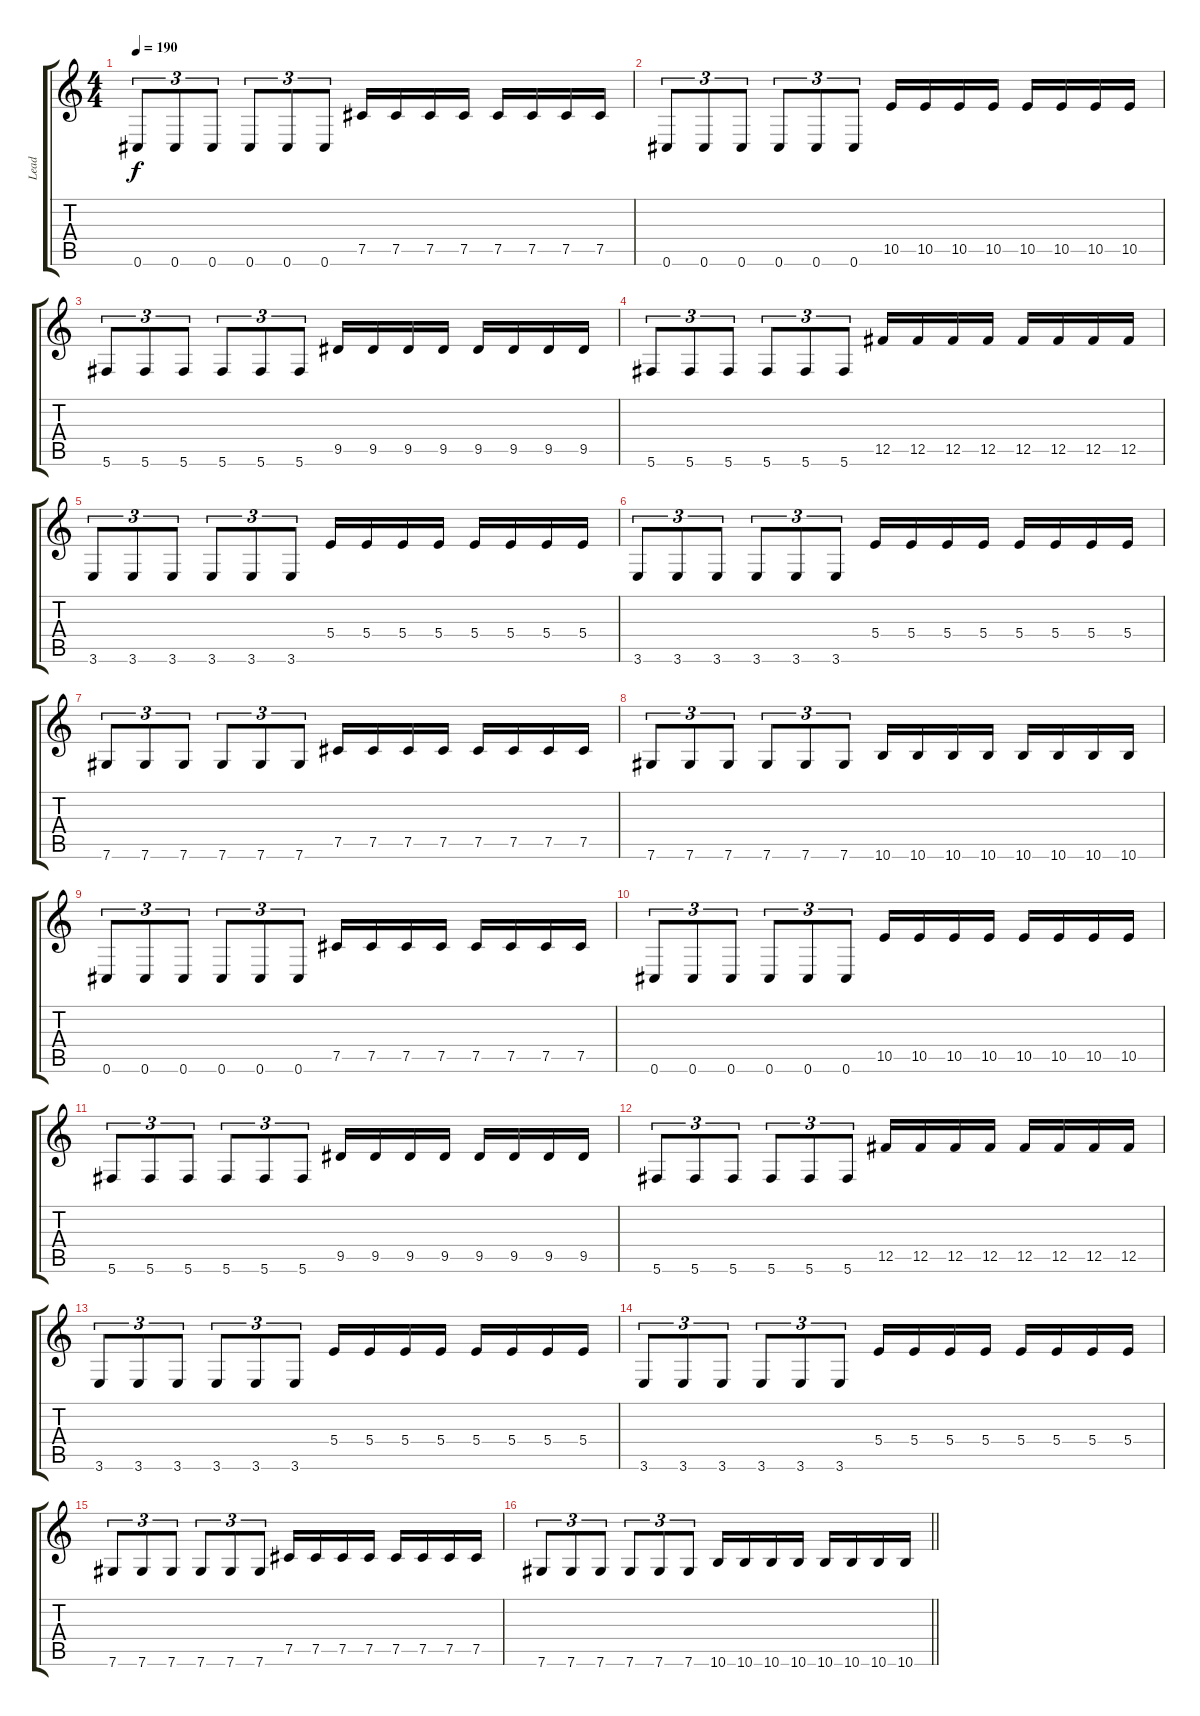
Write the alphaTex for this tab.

\track ("Lead" "Lead") {instrument distortionguitar}
\staff {score tabs}
\tuning (Db4 Ab3 E3 B2 Gb2 Db2) {hide}
\ts (4 4)
\tempo 190
\clef g2
\ks c
0.6.8{tu (3 2) dy f} 0.6.8{tu (3 2)} 0.6.8{tu (3 2)} 0.6.8{tu (3 2)} 0.6.8{tu (3 2)} 0.6.8{tu (3 2)} 7.5.16 7.5.16 7.5.16 7.5.16 7.5.16 7.5.16 7.5.16 7.5.16 |
0.6.8{tu (3 2)} 0.6.8{tu (3 2)} 0.6.8{tu (3 2)} 0.6.8{tu (3 2)} 0.6.8{tu (3 2)} 0.6.8{tu (3 2)} 10.5.16 10.5.16 10.5.16 10.5.16 10.5.16 10.5.16 10.5.16 10.5.16 |
5.6.8{tu (3 2)} 5.6.8{tu (3 2)} 5.6.8{tu (3 2)} 5.6.8{tu (3 2)} 5.6.8{tu (3 2)} 5.6.8{tu (3 2)} 9.5.16 9.5.16 9.5.16 9.5.16 9.5.16 9.5.16 9.5.16 9.5.16 |
5.6.8{tu (3 2)} 5.6.8{tu (3 2)} 5.6.8{tu (3 2)} 5.6.8{tu (3 2)} 5.6.8{tu (3 2)} 5.6.8{tu (3 2)} 12.5.16 12.5.16 12.5.16 12.5.16 12.5.16 12.5.16 12.5.16 12.5.16 |
3.6.8{tu (3 2)} 3.6.8{tu (3 2)} 3.6.8{tu (3 2)} 3.6.8{tu (3 2)} 3.6.8{tu (3 2)} 3.6.8{tu (3 2)} 5.4.16 5.4.16 5.4.16 5.4.16 5.4.16 5.4.16 5.4.16 5.4.16 |
3.6.8{tu (3 2)} 3.6.8{tu (3 2)} 3.6.8{tu (3 2)} 3.6.8{tu (3 2)} 3.6.8{tu (3 2)} 3.6.8{tu (3 2)} 5.4.16 5.4.16 5.4.16 5.4.16 5.4.16 5.4.16 5.4.16 5.4.16 |
7.6.8{tu (3 2)} 7.6.8{tu (3 2)} 7.6.8{tu (3 2)} 7.6.8{tu (3 2)} 7.6.8{tu (3 2)} 7.6.8{tu (3 2)} 7.5.16 7.5.16 7.5.16 7.5.16 7.5.16 7.5.16 7.5.16 7.5.16 |
7.6.8{tu (3 2)} 7.6.8{tu (3 2)} 7.6.8{tu (3 2)} 7.6.8{tu (3 2)} 7.6.8{tu (3 2)} 7.6.8{tu (3 2)} 10.6.16 10.6.16 10.6.16 10.6.16 10.6.16 10.6.16 10.6.16 10.6.16 |
0.6.8{tu (3 2)} 0.6.8{tu (3 2)} 0.6.8{tu (3 2)} 0.6.8{tu (3 2)} 0.6.8{tu (3 2)} 0.6.8{tu (3 2)} 7.5.16 7.5.16 7.5.16 7.5.16 7.5.16 7.5.16 7.5.16 7.5.16 |
0.6.8{tu (3 2)} 0.6.8{tu (3 2)} 0.6.8{tu (3 2)} 0.6.8{tu (3 2)} 0.6.8{tu (3 2)} 0.6.8{tu (3 2)} 10.5.16 10.5.16 10.5.16 10.5.16 10.5.16 10.5.16 10.5.16 10.5.16 |
5.6.8{tu (3 2)} 5.6.8{tu (3 2)} 5.6.8{tu (3 2)} 5.6.8{tu (3 2)} 5.6.8{tu (3 2)} 5.6.8{tu (3 2)} 9.5.16 9.5.16 9.5.16 9.5.16 9.5.16 9.5.16 9.5.16 9.5.16 |
5.6.8{tu (3 2)} 5.6.8{tu (3 2)} 5.6.8{tu (3 2)} 5.6.8{tu (3 2)} 5.6.8{tu (3 2)} 5.6.8{tu (3 2)} 12.5.16 12.5.16 12.5.16 12.5.16 12.5.16 12.5.16 12.5.16 12.5.16 |
3.6.8{tu (3 2)} 3.6.8{tu (3 2)} 3.6.8{tu (3 2)} 3.6.8{tu (3 2)} 3.6.8{tu (3 2)} 3.6.8{tu (3 2)} 5.4.16 5.4.16 5.4.16 5.4.16 5.4.16 5.4.16 5.4.16 5.4.16 |
3.6.8{tu (3 2)} 3.6.8{tu (3 2)} 3.6.8{tu (3 2)} 3.6.8{tu (3 2)} 3.6.8{tu (3 2)} 3.6.8{tu (3 2)} 5.4.16 5.4.16 5.4.16 5.4.16 5.4.16 5.4.16 5.4.16 5.4.16 |
7.6.8{tu (3 2)} 7.6.8{tu (3 2)} 7.6.8{tu (3 2)} 7.6.8{tu (3 2)} 7.6.8{tu (3 2)} 7.6.8{tu (3 2)} 7.5.16 7.5.16 7.5.16 7.5.16 7.5.16 7.5.16 7.5.16 7.5.16 |
\barLineRight lightlight
7.6.8{tu (3 2)} 7.6.8{tu (3 2)} 7.6.8{tu (3 2)} 7.6.8{tu (3 2)} 7.6.8{tu (3 2)} 7.6.8{tu (3 2)} 10.6.16 10.6.16 10.6.16 10.6.16 10.6.16 10.6.16 10.6.16 10.6.16
